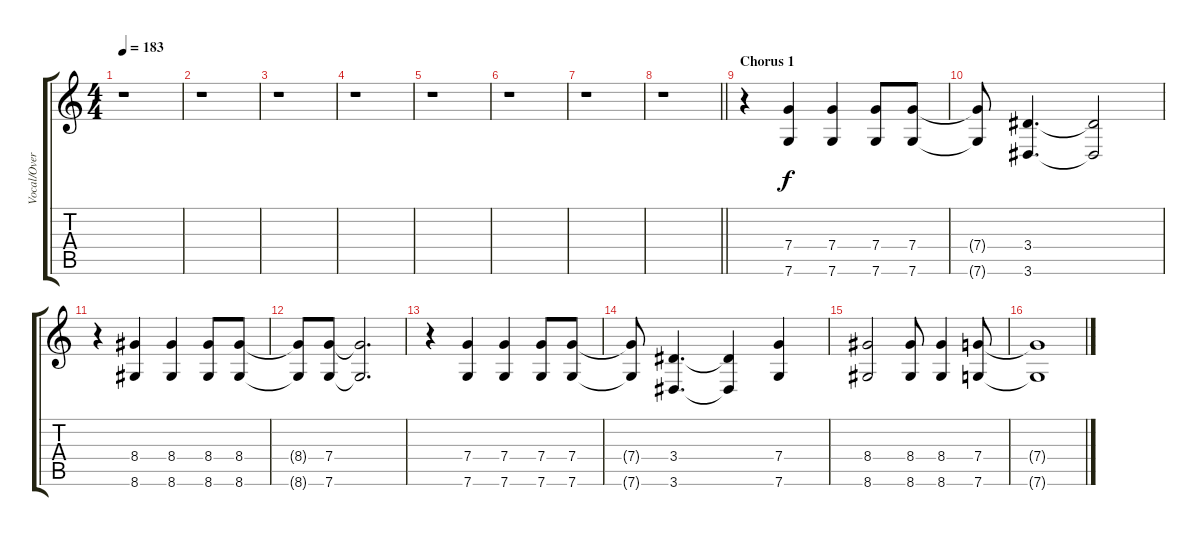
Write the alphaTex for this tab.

\track ("Vocal/Overdub" "Vocal/Over") {instrument acousticguitarnylon}
\staff {score tabs}
\tuning (D4 A3 F3 C3 G2 C2) {hide}
\ts (4 4)
\tempo 183
\clef g2
\ks aminor
r.1{dy f} |
r.1 |
r.1 |
r.1 |
r.1 |
r.1 |
r.1 |
\barLineRight lightlight
r.1 |
\section ("" "Chorus 1")
r.4 (7.4 7.6).4{instrument lead2sawtooth} (7.4 7.6).4 (7.4 7.6).8 (7.4 7.6).8 |
(7.4{t} 7.6{t}).8 (3.4 3.6).4{d} (3.4{t} 3.6{t}).2 |
r.4 (8.4 8.6).4 (8.4 8.6).4 (8.4 8.6).8 (8.4 8.6).8 |
(8.4{t} 8.6{t}).8 (7.4 7.6).8 (7.4{t} 7.6{t}).2{d} |
r.4 (7.4 7.6).4 (7.4 7.6).4 (7.4 7.6).8 (7.4 7.6).8 |
(7.4{t} 7.6{t}).8 (3.4 3.6).4{d} (3.4{t} 3.6{t}).4 (7.4 7.6).4 |
(8.4 8.6).2 (8.4 8.6).8 (8.4 8.6).4 (7.4 7.6).8 |
(7.4{t} 7.6{t}).1
